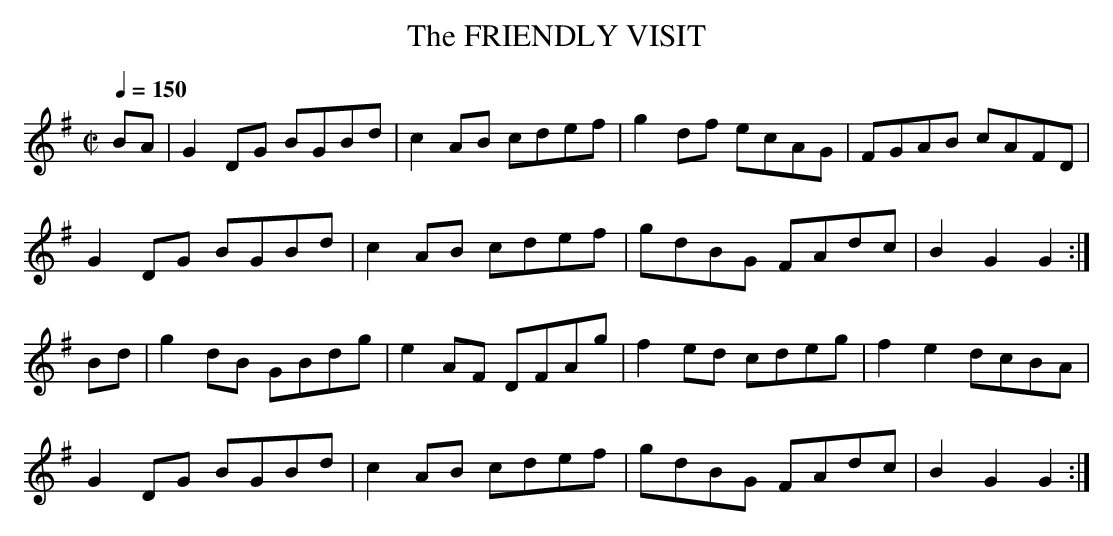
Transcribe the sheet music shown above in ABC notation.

X:1
T:FRIENDLY VISIT, The
Q:1/4=150
M:C|
L:1/8
K:G
BA|G2DG BGBd|c2AB cdef|g2df ecAG|FGAB cAFD|
G2DG BGBd|c2AB cdef|gdBG FAdc|B2G2G2:|
Bd|g2dB GBdg|e2AF DFAg|f2ed cdeg|f2e2 dcBA|
G2DG BGBd|c2AB cdef|gdBG FAdc|B2G2G2:|
